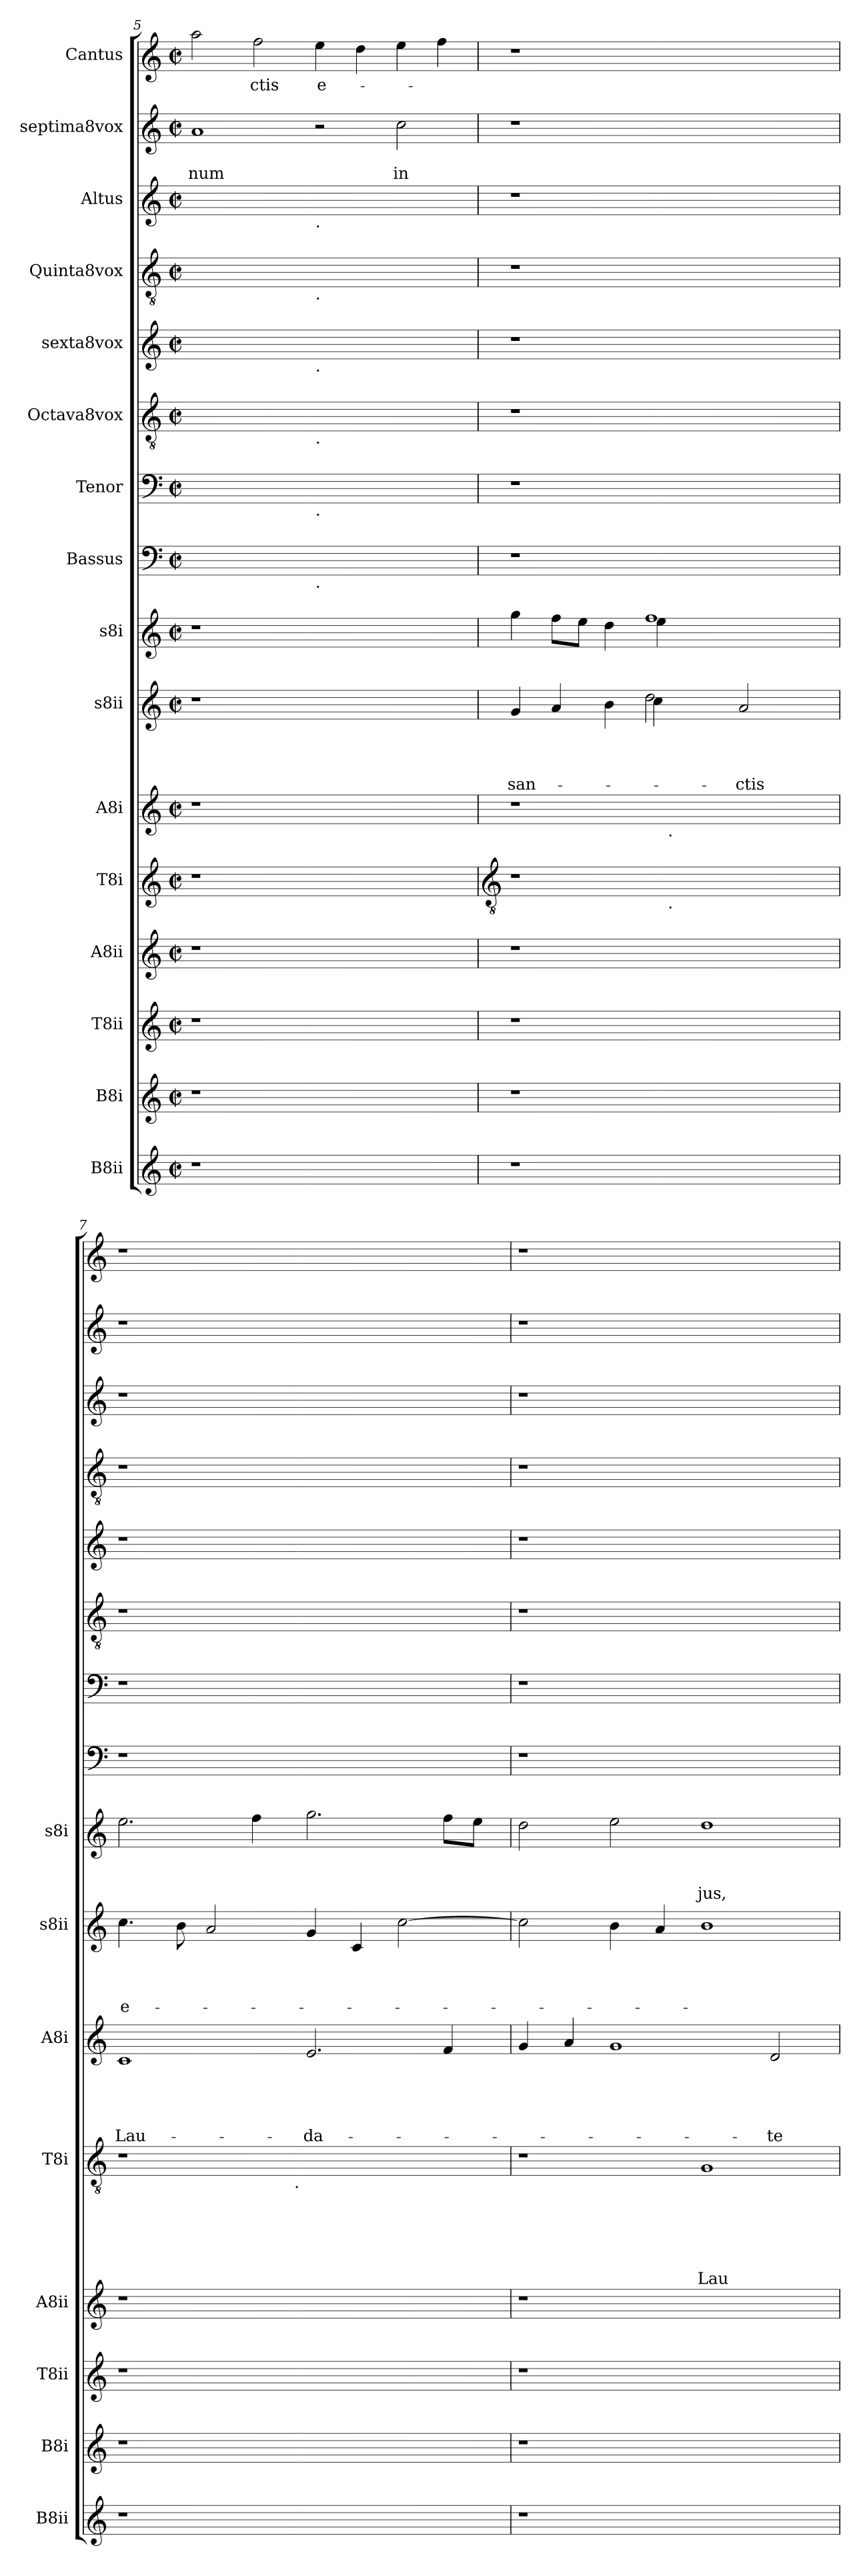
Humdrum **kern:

**kern	**kern	**kern	**kern	**kern	**text	**text	**text	**text	**text	**text	**kern	**text	**text	**text	**text	**text	**kern	**text	**text	**text	**text	**kern	**text	**text	**text	**kern	**kern	**kern	**kern	**kern	**kern	**kern	**text	**text	**kern	**text
*part16	*part15	*part14	*part13	*part12	*part12	*part12	*part12	*part12	*part12	*part12	*part11	*part11	*part11	*part11	*part11	*part11	*part10	*part10	*part10	*part10	*part10	*part9	*part9	*part9	*part9	*part8	*part7	*part6	*part5	*part4	*part3	*part2	*part2	*part2	*part1	*part1
*staff16	*staff15	*staff14	*staff13	*staff12	*staff12	*staff12	*staff12	*staff12	*staff12	*staff12	*staff11	*staff11	*staff11	*staff11	*staff11	*staff11	*staff10	*staff10	*staff10	*staff10	*staff10	*staff9	*staff9	*staff9	*staff9	*staff8	*staff7	*staff6	*staff5	*staff4	*staff3	*staff2	*staff2	*staff2	*staff1	*staff1
*I"B8ii	*I"B8i	*I"T8ii	*I"A8ii	*I"T8i	*	*	*	*	*	*	*I"A8i	*	*	*	*	*	*I"s8ii	*	*	*	*	*I"s8i	*	*	*	*I"Bassus	*I"Tenor	*I"Octava8vox	*I"sexta8vox	*I"Quinta8vox	*I"Altus	*I"septima8vox	*	*	*I"Cantus	*
*I'B8ii	*I'B8i	*I'T8ii	*I'A8ii	*I'T8i	*	*	*	*	*	*	*I'A8i	*	*	*	*	*	*I's8ii	*	*	*	*	*I's8i	*	*	*	*	*	*	*	*	*	*	*	*	*	*
*clefG2	*clefG2	*clefG2	*clefG2	*clefG2	*	*	*	*	*	*	*clefG2	*	*	*	*	*	*clefG2	*	*	*	*	*clefG2	*	*	*	*clefF4	*clefF4	*clefGv2	*clefG2	*clefGv2	*clefG2	*clefG2	*	*	*clefG2	*
*	*	*	*	*	*	*	*	*	*	*	*	*	*	*	*	*	*	*	*	*	*	*	*	*	*	*ITrd7c12	*	*	*	*	*	*	*	*	*	*
*k[]	*k[]	*k[]	*k[]	*k[]	*	*	*	*	*	*	*k[]	*	*	*	*	*	*k[]	*	*	*	*	*k[]	*	*	*	*k[]	*k[]	*k[]	*k[]	*k[]	*k[]	*k[]	*	*	*k[]	*
*C:	*C:	*C:	*C:	*C:	*	*	*	*	*	*	*C:	*	*	*	*	*	*C:	*	*	*	*	*C:	*	*	*	*C:	*C:	*C:	*C:	*C:	*C:	*C:	*	*	*C:	*
*M2/2	*M2/2	*M2/2	*M2/2	*M2/2	*	*	*	*	*	*	*M2/2	*	*	*	*	*	*M2/2	*	*	*	*	*M2/2	*	*	*	*M2/2	*M2/2	*M2/2	*M2/2	*M2/2	*M2/2	*M2/2	*	*	*M2/2	*
*met(c|)	*met(c|)	*met(c|)	*met(c|)	*met(c|)	*	*	*	*	*	*	*met(c|)	*	*	*	*	*	*met(c|)	*	*	*	*	*met(c|)	*	*	*	*met(c|)	*met(c|)	*met(c|)	*met(c|)	*met(c|)	*met(c|)	*met(c|)	*	*	*met(c|)	*
=5	=5	=5	=5	=5	=5	=5	=5	=5	=5	=5	=5	=5	=5	=5	=5	=5	=5	=5	=5	=5	=5	=5	=5	=5	=5	=5	=5	=5	=5	=5	=5	=5	=5	=5	=5	=5
!	!	!	!	!	!	!	!	!	!	!	!	!	!	!	!	!	!	!	!	!	!	!	!	!	!	!	!	!	!	!	!	!	!	!LO:LY:b	!	!
1r	1r	1r	1r	1r	.	.	.	.	.	.	1r	.	.	.	.	.	1r	.	.	.	.	1r	.	.	.	1ryy	1ryy	1ryy	1ryy	1ryy	1ryy	1a	.	-num	2aa\	.
!	!	!	!	!	!	!	!	!	!	!	!	!	!	!	!	!	!	!	!	!	!	!	!	!	!	!	!	!	!	!	!	!	!	!	!	!LO:LY:b
.	.	.	.	.	.	.	.	.	.	.	.	.	.	.	.	.	.	.	.	.	.	.	.	.	.	.	.	.	.	.	.	.	.	.	2ff\	-ctis
!	!	!	!	!	!	!	!	!	!	!	!	!	!	!	!	!	!	!	!	!	!	!	!	!	!	!	!	!	!	!	!LO:TX:b:t=.	!	!	!	!	!
!	!	!	!	!	!	!	!	!	!	!	!	!	!	!	!	!	!	!	!	!	!	!	!	!	!	!	!	!	!	!LO:TX:b:t=.	!	!	!	!	!	!
!	!	!	!	!	!	!	!	!	!	!	!	!	!	!	!	!	!	!	!	!	!	!	!	!	!	!	!	!	!LO:TX:b:t=.	!	!	!	!	!	!	!
!	!	!	!	!	!	!	!	!	!	!	!	!	!	!	!	!	!	!	!	!	!	!	!	!	!	!	!	!LO:TX:b:t=.	!	!	!	!	!	!	!	!
!	!	!	!	!	!	!	!	!	!	!	!	!	!	!	!	!	!	!	!	!	!	!	!	!	!	!	!LO:TX:b:t=.	!	!	!	!	!	!	!	!	!
!	!	!	!	!	!	!	!	!	!	!	!	!	!	!	!	!	!	!	!	!	!	!	!	!	!	!LO:TX:b:t=.	!	!	!	!	!	!	!	!	!	!
!	!	!	!	!	!	!	!	!	!	!	!	!	!	!	!	!	!	!	!	!	!	!	!	!	!	!	!	!	!	!	!	!	!	!	!	!LO:LY:b
1ryy	1ryy	1ryy	1ryy	1ryy	.	.	.	.	.	.	1ryy	.	.	.	.	.	1ryy	.	.	.	.	1ryy	.	.	.	1ryy	1ryy	1ryy	1ryy	1ryy	1ryy	2r	.	.	4ee\	e-
.	.	.	.	.	.	.	.	.	.	.	.	.	.	.	.	.	.	.	.	.	.	.	.	.	.	.	.	.	.	.	.	.	.	.	4dd\	.
!	!	!	!	!	!	!	!	!	!	!	!	!	!	!	!	!	!	!	!	!	!	!	!	!	!	!	!	!	!	!	!	!	!	!LO:LY:b	!	!
.	.	.	.	.	.	.	.	.	.	.	.	.	.	.	.	.	.	.	.	.	.	.	.	.	.	.	.	.	.	.	.	2cc\	.	in	4ee\	.
.	.	.	.	.	.	.	.	.	.	.	.	.	.	.	.	.	.	.	.	.	.	.	.	.	.	.	.	.	.	.	.	.	.	.	4ff\	.
!!LO:PB:g=z
=6	=6	=6	=6	=6	=6	=6	=6	=6	=6	=6	=6	=6	=6	=6	=6	=6	=6	=6	=6	=6	=6	=6	=6	=6	=6	=6	=6	=6	=6	=6	=6	=6	=6	=6	=6	=6
*	*	*	*	*clefGv2	*	*	*	*	*	*	*	*	*	*	*	*	*	*	*	*	*	*	*	*	*	*	*	*	*	*	*	*	*	*	*	*
!	!	!	!	!	!	!	!	!	!	!	!	!	!	!	!	!	!	!	!	!	!LO:LY:b	!	!	!	!	!	!	!	!	!	!	!	!	!	!	!
*	*	*	*	*^	*	*	*	*	*	*	*^	*	*	*	*	*	*^	*	*	*	*	*^	*	*	*	*	*	*	*	*	*	*	*	*	*	*
1r	1r	1r	1r	1r	2ryy	.	.	.	.	.	.	1r	2ryy	.	.	.	.	.	4g/	2.ryy	.	.	.	san-	2.ryy	4gg\	.	.	.	1r	1r	1r	1r	1r	1r	1r	.	.	1r	.
.	.	.	.	.	.	.	.	.	.	.	.	.	.	.	.	.	.	.	4a/	.	.	.	.	.	.	8ff\L	.	.	.	.	.	.	.	.	.	.	.	.	.	.
.	.	.	.	.	.	.	.	.	.	.	.	.	.	.	.	.	.	.	.	.	.	.	.	.	.	8ee\J	.	.	.	.	.	.	.	.	.	.	.	.	.	.
.	.	.	.	.	4ryy	.	.	.	.	.	.	.	4ryy	.	.	.	.	.	4b\	.	.	.	.	.	.	4dd\	.	.	.	.	.	.	.	.	.	.	.	.	.	.
.	.	.	.	.	16.ryy	.	.	.	.	.	.	.	16.ryy	.	.	.	.	.	2dd\	4cc\	.	.	.	.	1ff	4ee\	.	.	.	.	.	.	.	.	.	.	.	.	.	.
!	!	!	!	!	!	!	!	!	!	!	!	!	!LO:TX:b:t=.	!	!	!	!	!	!	!	!	!	!	!	!	!	!	!	!	!	!	!	!	!	!	!	!	!	!	!
!	!	!	!	!	!LO:TX:b:t=.	!	!	!	!	!	!	!	!	!	!	!	!	!	!	!	!	!	!	!	!	!	!	!	!	!	!	!	!	!	!	!	!	!	!	!
.	.	.	.	.	2ryy	.	.	.	.	.	.	.	2ryy	.	.	.	.	.	.	.	.	.	.	.	.	.	.	.	.	.	.	.	.	.	.	.	.	.	.	.
2.ryy	2.ryy	2.ryy	2.ryy	2.ryy	.	.	.	.	.	.	.	2.ryy	.	.	.	.	.	.	.	2.ryy	.	.	.	.	.	2.ryy	.	.	.	2.ryy	2.ryy	2.ryy	2.ryy	2.ryy	2.ryy	2.ryy	.	.	2.ryy	.
!	!	!	!	!	!	!	!	!	!	!	!	!	!	!	!	!	!	!	!	!	!	!	!	!LO:LY:b	!	!	!	!	!	!	!	!	!	!	!	!	!	!	!	!
.	.	.	.	.	.	.	.	.	.	.	.	.	.	.	.	.	.	.	2a/	.	.	.	.	-ctis	.	.	.	.	.	.	.	.	.	.	.	.	.	.	.	.
.	.	.	.	.	4ryy	.	.	.	.	.	.	.	4ryy	.	.	.	.	.	.	.	.	.	.	.	.	.	.	.	.	.	.	.	.	.	.	.	.	.	.	.
.	.	.	.	.	8ryy	.	.	.	.	.	.	.	8ryy	.	.	.	.	.	.	.	.	.	.	.	.	.	.	.	.	.	.	.	.	.	.	.	.	.	.	.
.	.	.	.	.	32ryy	.	.	.	.	.	.	.	32ryy	.	.	.	.	.	.	.	.	.	.	.	.	.	.	.	.	.	.	.	.	.	.	.	.	.	.	.
=7	=7	=7	=7	=7	=7	=7	=7	=7	=7	=7	=7	=7	=7	=7	=7	=7	=7	=7	=7	=7	=7	=7	=7	=7	=7	=7	=7	=7	=7	=7	=7	=7	=7	=7	=7	=7	=7	=7	=7	=7
!	!	!	!	!	!	!	!	!	!	!	!	!	!	!	!	!	!	!LO:LY:b	!	!	!	!	!	!LO:LY:b	!	!	!	!	!	!	!	!	!	!	!	!	!	!	!	!
*	*	*	*	*	*	*	*	*	*	*	*	*v	*v	*	*	*	*	*	*	*	*	*	*	*	*v	*v	*	*	*	*	*	*	*	*	*	*	*	*	*	*
*	*	*	*	*	*	*	*	*	*	*	*	*	*	*	*	*	*	*v	*v	*	*	*	*	*	*	*	*	*	*	*	*	*	*	*	*	*	*	*
1r	1r	1r	1r	1r	2ryy	.	.	.	.	.	.	1c	.	.	.	.	Lau-	4.cc\	.	.	.	e-	2.ee\	.	.	.	1r	1r	1r	1r	1r	1r	1r	.	.	1r	.
.	.	.	.	.	.	.	.	.	.	.	.	.	.	.	.	.	.	8b\	.	.	.	.	.	.	.	.	.	.	.	.	.	.	.	.	.	.	.
.	.	.	.	.	4...ryy	.	.	.	.	.	.	.	.	.	.	.	.	2a/	.	.	.	.	.	.	.	.	.	.	.	.	.	.	.	.	.	.	.
.	.	.	.	.	.	.	.	.	.	.	.	.	.	.	.	.	.	.	.	.	.	.	4ff\	.	.	.	.	.	.	.	.	.	.	.	.	.	.
!	!	!	!	!	!LO:TX:b:t=.	!	!	!	!	!	!	!	!	!	!	!	!	!	!	!	!	!	!	!	!	!	!	!	!	!	!	!	!	!	!	!	!
.	.	.	.	.	1ryy	.	.	.	.	.	.	.	.	.	.	.	.	.	.	.	.	.	.	.	.	.	.	.	.	.	.	.	.	.	.	.	.
!	!	!	!	!	!	!	!	!	!	!	!	!	!	!	!	!	!LO:LY:b	!	!	!	!	!	!	!	!	!	!	!	!	!	!	!	!	!	!	!	!
1ryy	1ryy	1ryy	1ryy	1ryy	.	.	.	.	.	.	.	2.e/	.	.	.	.	-da-	4g/	.	.	.	.	2.gg\	.	.	.	1ryy	1ryy	1ryy	1ryy	1ryy	1ryy	1ryy	.	.	1ryy	.
.	.	.	.	.	.	.	.	.	.	.	.	.	.	.	.	.	.	4c/	.	.	.	.	.	.	.	.	.	.	.	.	.	.	.	.	.	.	.
.	.	.	.	.	.	.	.	.	.	.	.	.	.	.	.	.	.	[>2cc\	.	.	.	.	.	.	.	.	.	.	.	.	.	.	.	.	.	.	.
.	.	.	.	.	.	.	.	.	.	.	.	4f/	.	.	.	.	.	.	.	.	.	.	8ff\L	.	.	.	.	.	.	.	.	.	.	.	.	.	.
.	.	.	.	.	.	.	.	.	.	.	.	.	.	.	.	.	.	.	.	.	.	.	8ee\J	.	.	.	.	.	.	.	.	.	.	.	.	.	.
.	.	.	.	.	32ryy	.	.	.	.	.	.	.	.	.	.	.	.	.	.	.	.	.	.	.	.	.	.	.	.	.	.	.	.	.	.	.	.
*	*	*	*	*v	*v	*	*	*	*	*	*	*	*	*	*	*	*	*	*	*	*	*	*	*	*	*	*	*	*	*	*	*	*	*	*	*	*
=8	=8	=8	=8	=8	=8	=8	=8	=8	=8	=8	=8	=8	=8	=8	=8	=8	=8	=8	=8	=8	=8	=8	=8	=8	=8	=8	=8	=8	=8	=8	=8	=8	=8	=8	=8	=8
1r	1r	1r	1r	1r	.	.	.	.	.	.	4g/	.	.	.	.	.	2cc\]	.	.	.	.	2dd\	.	.	.	1r	1r	1r	1r	1r	1r	1r	.	.	1r	.
.	.	.	.	.	.	.	.	.	.	.	4a/	.	.	.	.	.	.	.	.	.	.	.	.	.	.	.	.	.	.	.	.	.	.	.	.	.
.	.	.	.	.	.	.	.	.	.	.	1g	.	.	.	.	.	4b\	.	.	.	.	2ee\	.	.	.	.	.	.	.	.	.	.	.	.	.	.
.	.	.	.	.	.	.	.	.	.	.	.	.	.	.	.	.	4a/	.	.	.	.	.	.	.	.	.	.	.	.	.	.	.	.	.	.	.
!	!	!	!	!	!	!	!	!	!	!LO:LY:b	!	!	!	!	!	!	!	!	!	!	!	!	!	!	!LO:LY:b	!	!	!	!	!	!	!	!	!	!	!
1ryy	1ryy	1ryy	1ryy	1G	.	.	.	.	.	Lau-	.	.	.	.	.	.	1b	.	.	.	.	1dd	.	.	jus,	1ryy	1ryy	1ryy	1ryy	1ryy	1ryy	1ryy	.	.	1ryy	.
!	!	!	!	!	!	!	!	!	!	!	!	!	!	!	!	!LO:LY:b	!	!	!	!	!	!	!	!	!	!	!	!	!	!	!	!	!	!	!	!
.	.	.	.	.	.	.	.	.	.	.	2d/	.	.	.	.	-te	.	.	.	.	.	.	.	.	.	.	.	.	.	.	.	.	.	.	.	.
=	=	=	=	=	=	=	=	=	=	=	=	=	=	=	=	=	=	=	=	=	=	=	=	=	=	=	=	=	=	=	=	=	=	=	=	=
*-	*-	*-	*-	*-	*-	*-	*-	*-	*-	*-	*-	*-	*-	*-	*-	*-	*-	*-	*-	*-	*-	*-	*-	*-	*-	*-	*-	*-	*-	*-	*-	*-	*-	*-	*-	*-
